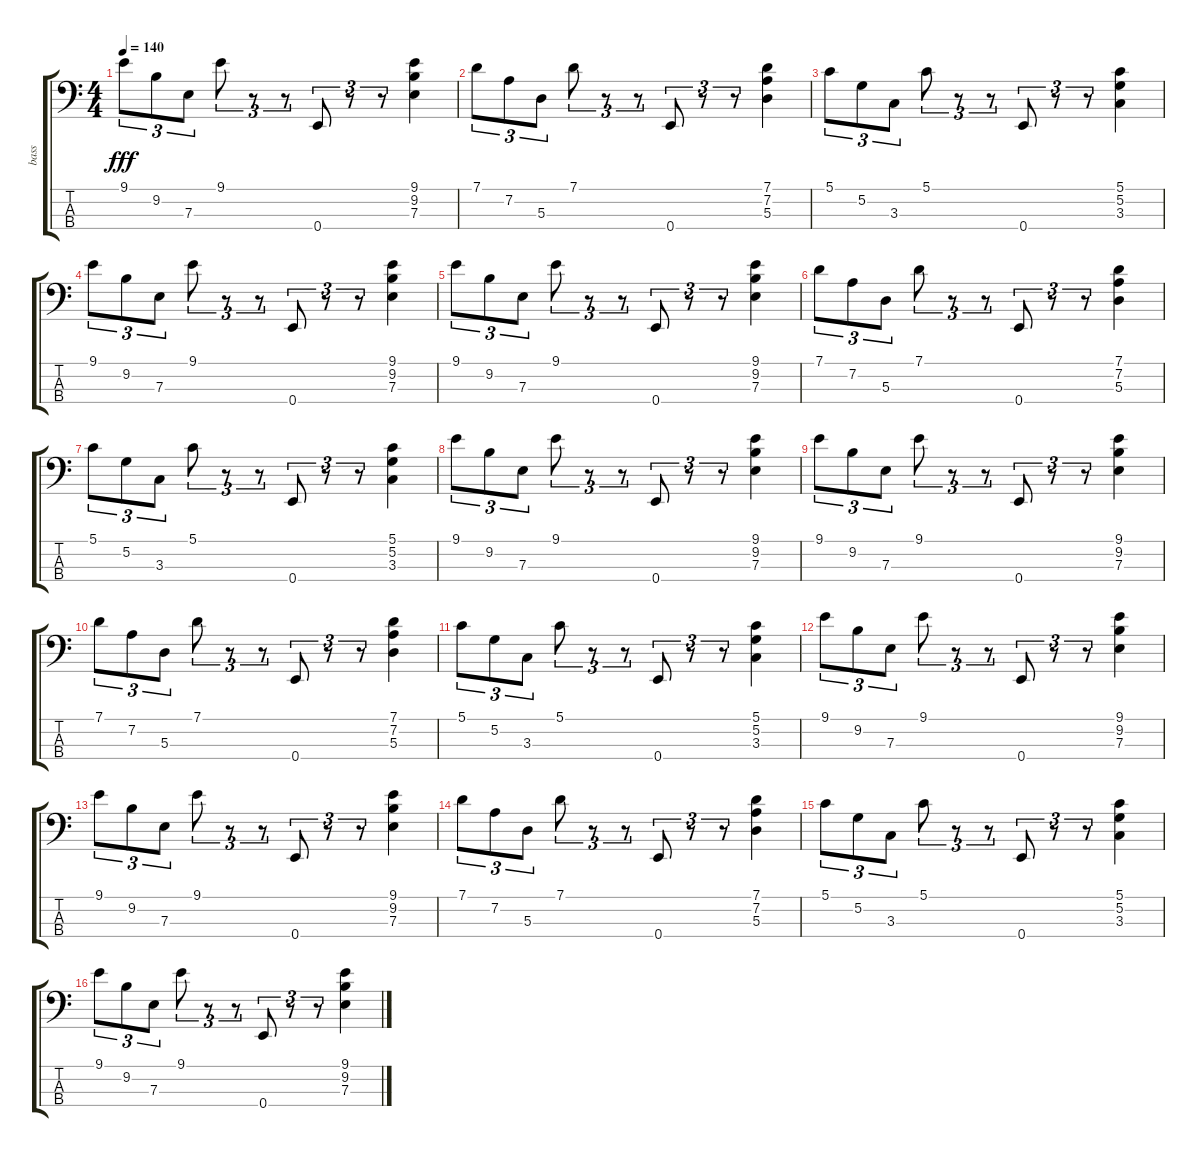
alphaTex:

\track ("bass" "bass") {instrument electricbassfinger}
\staff {score tabs}
\tuning (G2 D2 A1 E1) {hide}
\ts (4 4)
\tempo 140
\clef f4
\ks c
9.1.8{tu (3 2) dy fff instrument electricbassfinger} 9.2.8{tu (3 2)} 7.3.8{tu (3 2)} 9.1.8{tu (3 2)} r.8{tu (3 2)} r.8{tu (3 2)} 0.4.8{tu (3 2)} r.8{tu (3 2)} r.8{tu (3 2)} (9.1 9.2 7.3).4 |
7.1.8{tu (3 2)} 7.2.8{tu (3 2)} 5.3.8{tu (3 2)} 7.1.8{tu (3 2)} r.8{tu (3 2)} r.8{tu (3 2)} 0.4.8{tu (3 2)} r.8{tu (3 2)} r.8{tu (3 2)} (7.1 7.2 5.3).4 |
5.1.8{tu (3 2)} 5.2.8{tu (3 2)} 3.3.8{tu (3 2)} 5.1.8{tu (3 2)} r.8{tu (3 2)} r.8{tu (3 2)} 0.4.8{tu (3 2)} r.8{tu (3 2)} r.8{tu (3 2)} (5.1 5.2 3.3).4 |
9.1.8{tu (3 2)} 9.2.8{tu (3 2)} 7.3.8{tu (3 2)} 9.1.8{tu (3 2)} r.8{tu (3 2)} r.8{tu (3 2)} 0.4.8{tu (3 2)} r.8{tu (3 2)} r.8{tu (3 2)} (9.1 9.2 7.3).4 |
9.1.8{tu (3 2)} 9.2.8{tu (3 2)} 7.3.8{tu (3 2)} 9.1.8{tu (3 2)} r.8{tu (3 2)} r.8{tu (3 2)} 0.4.8{tu (3 2)} r.8{tu (3 2)} r.8{tu (3 2)} (9.1 9.2 7.3).4 |
7.1.8{tu (3 2)} 7.2.8{tu (3 2)} 5.3.8{tu (3 2)} 7.1.8{tu (3 2)} r.8{tu (3 2)} r.8{tu (3 2)} 0.4.8{tu (3 2)} r.8{tu (3 2)} r.8{tu (3 2)} (7.1 7.2 5.3).4 |
5.1.8{tu (3 2)} 5.2.8{tu (3 2)} 3.3.8{tu (3 2)} 5.1.8{tu (3 2)} r.8{tu (3 2)} r.8{tu (3 2)} 0.4.8{tu (3 2)} r.8{tu (3 2)} r.8{tu (3 2)} (5.1 5.2 3.3).4 |
9.1.8{tu (3 2)} 9.2.8{tu (3 2)} 7.3.8{tu (3 2)} 9.1.8{tu (3 2)} r.8{tu (3 2)} r.8{tu (3 2)} 0.4.8{tu (3 2)} r.8{tu (3 2)} r.8{tu (3 2)} (9.1 9.2 7.3).4 |
9.1.8{tu (3 2)} 9.2.8{tu (3 2)} 7.3.8{tu (3 2)} 9.1.8{tu (3 2)} r.8{tu (3 2)} r.8{tu (3 2)} 0.4.8{tu (3 2)} r.8{tu (3 2)} r.8{tu (3 2)} (9.1 9.2 7.3).4 |
7.1.8{tu (3 2)} 7.2.8{tu (3 2)} 5.3.8{tu (3 2)} 7.1.8{tu (3 2)} r.8{tu (3 2)} r.8{tu (3 2)} 0.4.8{tu (3 2)} r.8{tu (3 2)} r.8{tu (3 2)} (7.1 7.2 5.3).4 |
5.1.8{tu (3 2)} 5.2.8{tu (3 2)} 3.3.8{tu (3 2)} 5.1.8{tu (3 2)} r.8{tu (3 2)} r.8{tu (3 2)} 0.4.8{tu (3 2)} r.8{tu (3 2)} r.8{tu (3 2)} (5.1 5.2 3.3).4 |
9.1.8{tu (3 2)} 9.2.8{tu (3 2)} 7.3.8{tu (3 2)} 9.1.8{tu (3 2)} r.8{tu (3 2)} r.8{tu (3 2)} 0.4.8{tu (3 2)} r.8{tu (3 2)} r.8{tu (3 2)} (9.1 9.2 7.3).4 |
9.1.8{tu (3 2)} 9.2.8{tu (3 2)} 7.3.8{tu (3 2)} 9.1.8{tu (3 2)} r.8{tu (3 2)} r.8{tu (3 2)} 0.4.8{tu (3 2)} r.8{tu (3 2)} r.8{tu (3 2)} (9.1 9.2 7.3).4 |
7.1.8{tu (3 2)} 7.2.8{tu (3 2)} 5.3.8{tu (3 2)} 7.1.8{tu (3 2)} r.8{tu (3 2)} r.8{tu (3 2)} 0.4.8{tu (3 2)} r.8{tu (3 2)} r.8{tu (3 2)} (7.1 7.2 5.3).4 |
5.1.8{tu (3 2)} 5.2.8{tu (3 2)} 3.3.8{tu (3 2)} 5.1.8{tu (3 2)} r.8{tu (3 2)} r.8{tu (3 2)} 0.4.8{tu (3 2)} r.8{tu (3 2)} r.8{tu (3 2)} (5.1 5.2 3.3).4 |
9.1.8{tu (3 2)} 9.2.8{tu (3 2)} 7.3.8{tu (3 2)} 9.1.8{tu (3 2)} r.8{tu (3 2)} r.8{tu (3 2)} 0.4.8{tu (3 2)} r.8{tu (3 2)} r.8{tu (3 2)} (9.1 9.2 7.3).4
